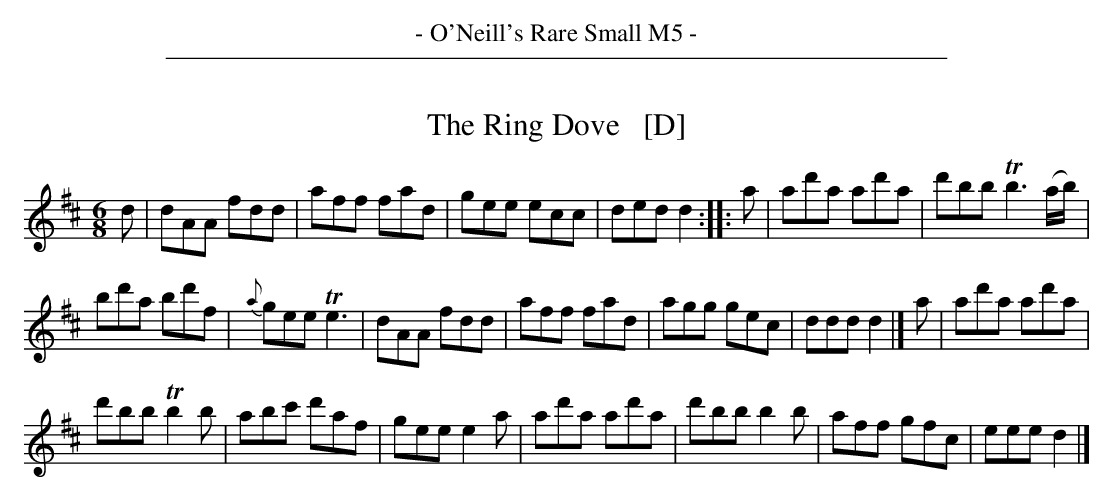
X:1
T: The Ring Dove   [D]
M: 6/8
L: 1/8
K: D
d |\
dAA fdd | aff fad | gee ecc | ded d2 :: a | ad'a ad'a | d'bb Tb3 (a/b/) |
bd'a bd'f | {a}gee Te3 | dAA fdd | aff fad | agg gec | ddd d2 |] a | ad'a ad'a |
d'bb Tb2b | abc' d'af | gee e2a | ad'a ad'a | d'bb b2b | aff gfc | eee d2 |]
